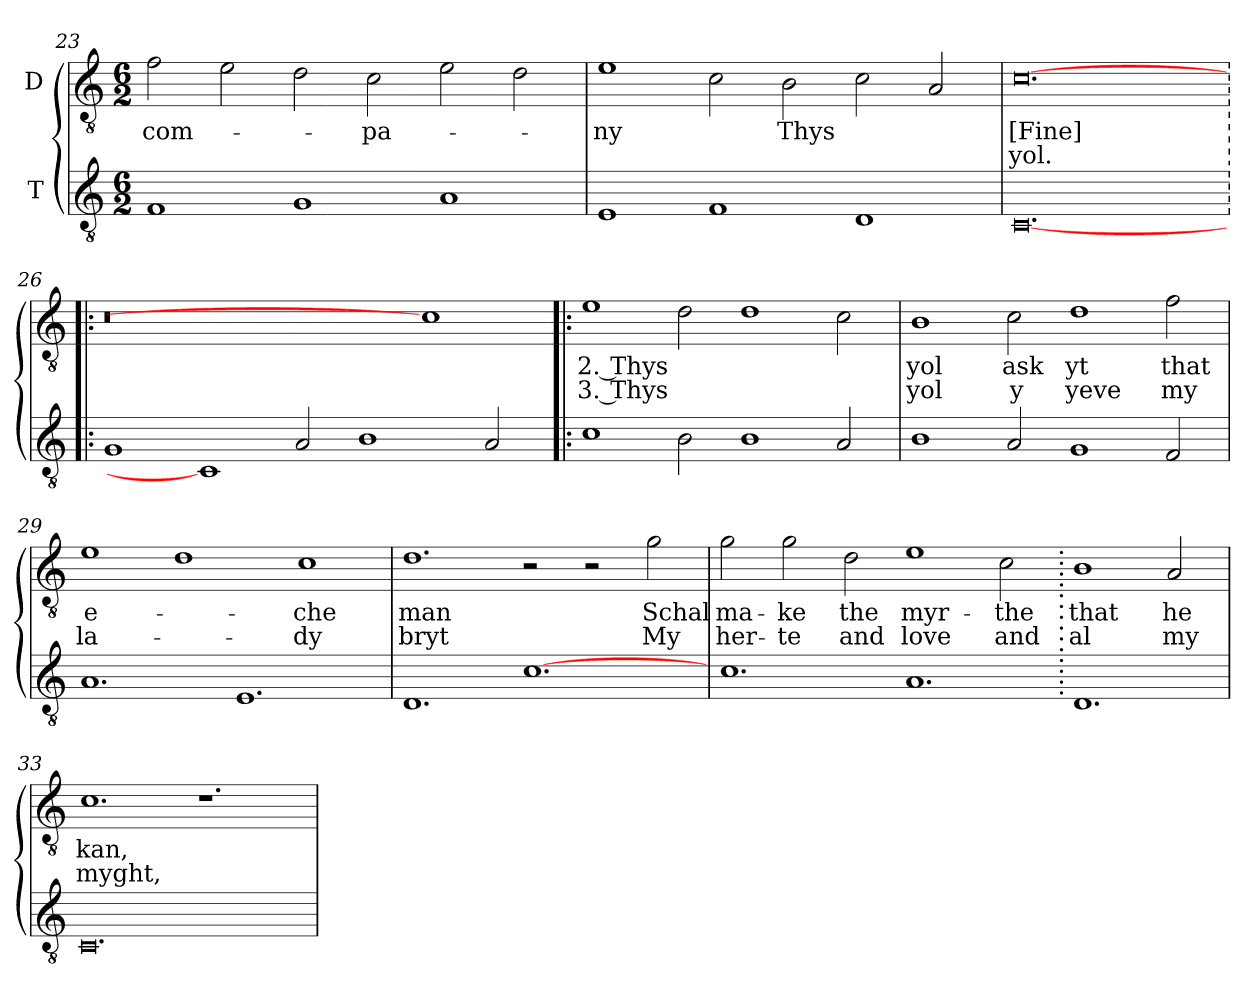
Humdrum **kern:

**kern	**kern	**text	**text
*part2	*part1	*part1	*part1
*staff2	*staff1	*staff1	*staff1
*I"T	*I"D	*	*
*clefGv2	*clefGv2	*	*
*ITrd7c12	*ITrd7c12	*	*
*k[]	*k[]	*	*
*C:	*C:	*	*
*M6/2	*M6/2	*	*
=23	=23	=23	=23
!	!	!LO:LY:b:color=#000000	!
1FFi/	2Fi\	com-	.
.	2Ei\	.	.
1GGi/	2Di\	.	.
!	!	!LO:LY:b:color=#000000	!
.	2Ci\	-pa-	.
1AAi/	2Ei\	.	.
.	2Di\	.	.
=24	=24	=24	=24
!	!	!LO:LY:b:color=#000000	!
1EEi/	1Ei\	-ny	.
1FFi/	2Ci\	.	.
!	!	!LO:LY:b:color=#000000	!
.	2BBi\	Thys	.
1DDi/	2Ci\	.	.
.	2AAi/	.	.
=25	=25	=25	=25
!	!	!LO:LY:a:color=#000000	!LO:LY:b:color=#000000
[0.CCi/	[0.Ci\	[Fine]	yol.
!!LO:LB:g=z
=26|!:	=26|!:	=26|!:	=26|!:
1GGi/	0.r	.	.
1CCi/]	.	.	.
2AAi/	.	.	.
1BBi/	.	.	.
.	1Ci\]	.	.
2AAi/	.	.	.
=27	=27	=27	=27
!	!	!LO:LY:b:color=#000000	!LO:LY:b:color=#000000
1Ci\	1Ei\	2. Thys	3. Thys
2BBi\	2Di\	.	.
1BBi/	1Di\	.	.
2AAi/	2Ci\	.	.
=28	=28	=28	=28
!	!	!LO:LY:b:color=#000000	!LO:LY:b:color=#000000
1BBi/	1BBi/	yol	yol
!	!	!LO:LY:b:color=#000000	!LO:LY:b:color=#000000
2AAi/	2Ci\	ask	y
!	!	!LO:LY:b:color=#000000	!LO:LY:b:color=#000000
1GGi/	1Di\	yt	yeve
!	!	!LO:LY:b:color=#000000	!LO:LY:b:color=#000000
2FFi/	2Fi\	that	my
=29	=29	=29	=29
!	!	!LO:LY:b:color=#000000	!LO:LY:b:color=#000000
1.AAi/	1Ei\	e-	la-
.	1Di\	.	.
1.EEi/	.	.	.
!	!	!LO:LY:b:color=#000000	!LO:LY:b:color=#000000
.	1Ci\	-che	-dy
=30	=30	=30	=30
!	!	!LO:LY:b:color=#000000	!LO:LY:b:color=#000000
1.DDi/	1.Di\	man	bryt
[1.Ci\	2r	.	.
.	2r	.	.
!	!	!LO:LY:b:color=#000000	!LO:LY:b:color=#000000
.	2Gi\	Schal	My
!!LO:LB:g=z
=31	=31	=31	=31
!	!	!LO:LY:b:color=#000000	!LO:LY:b:color=#000000
1.Ci\	2Gi\	ma-	her-
!	!	!LO:LY:b:color=#000000	!LO:LY:b:color=#000000
.	2Gi\	-ke	-te
!	!	!LO:LY:b:color=#000000	!LO:LY:b:color=#000000
.	2Di\	the	and
!	!	!LO:LY:b:color=#000000	!LO:LY:b:color=#000000
1.AAi/	1Ei\	myr-	love
!	!	!LO:LY:b:color=#000000	!LO:LY:b:color=#000000
.	2Ci\	-the	and
=32.	=32.	=32.	=32.
!	!	!LO:LY:b:color=#000000	!LO:LY:b:color=#000000
1.DDi/	1BBi/	that	al
!	!	!LO:LY:b:color=#000000	!LO:LY:b:color=#000000
.	2AAi/	he	my
=33	=33	=33	=33
!	!	!LO:LY:b:color=#000000	!LO:LY:b:color=#000000
0.CCi/	1.Ci\	kan,	myght,
.	1.r	.	.
=	=	=	=
*-	*-	*-	*-
